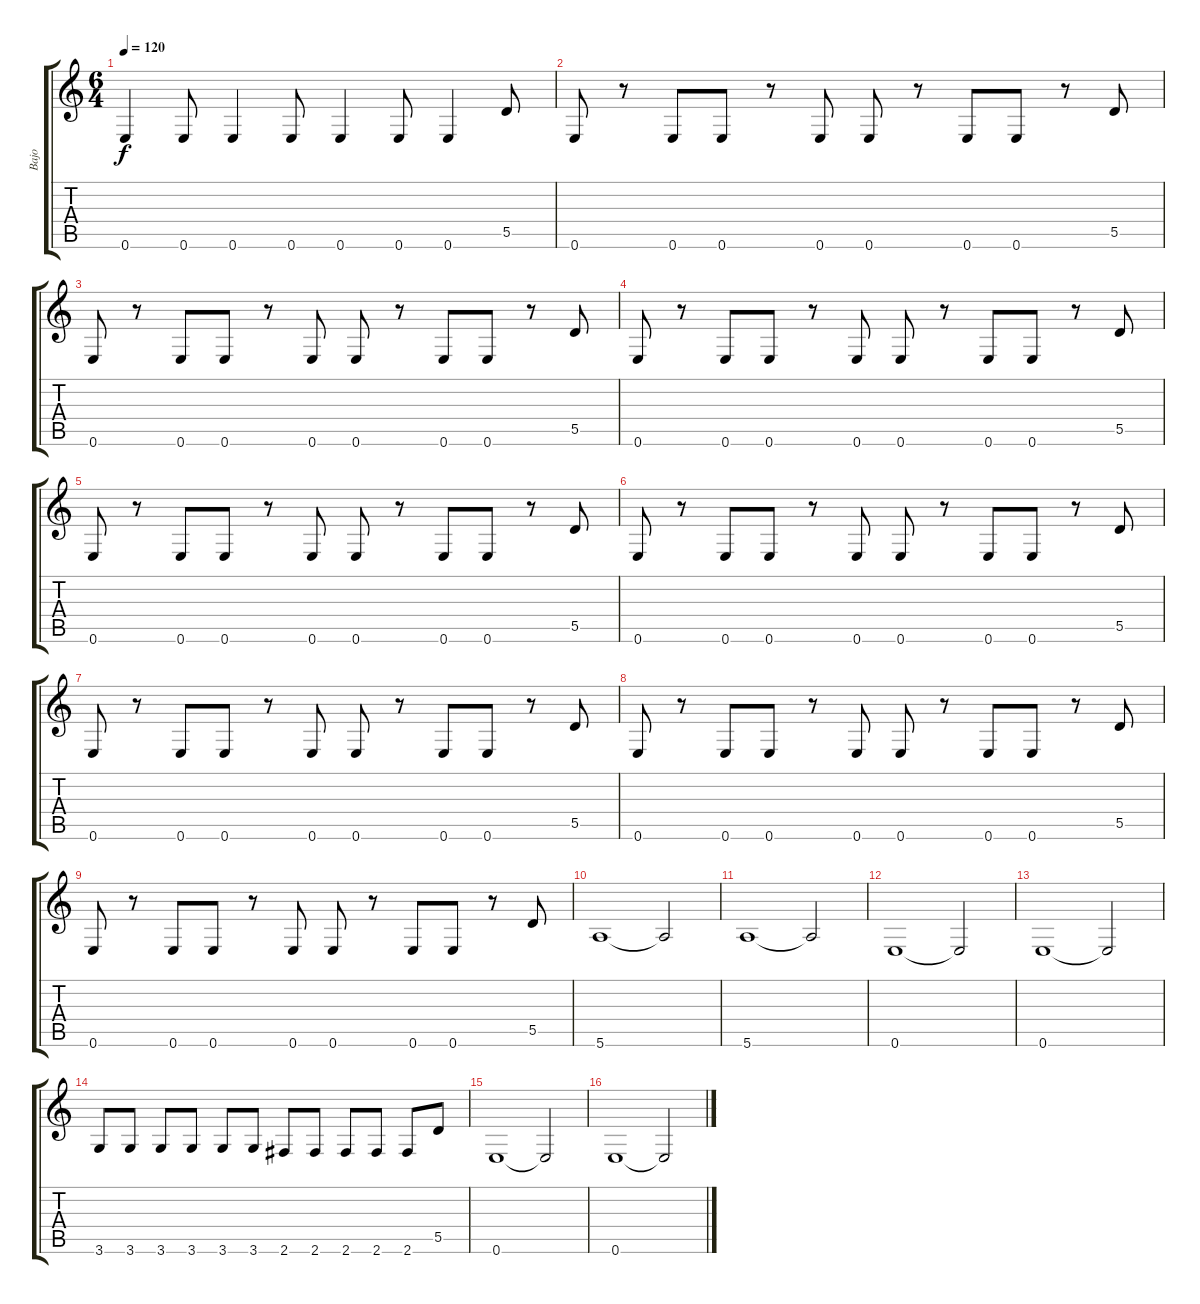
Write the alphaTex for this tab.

\track ("Bajo" "Bajo") {instrument electricbasspick}
\staff {score tabs}
\tuning (E4 B3 G3 D3 A2 E2) {hide}
\ts (6 4)
\tempo 120
\clef g2
\ks c
0.6.4{dy f} 0.6.8 0.6.4 0.6.8 0.6.4 0.6.8 0.6.4 5.5.8 |
0.6.8 r.8 0.6.8 0.6.8 r.8 0.6.8 0.6.8 r.8 0.6.8 0.6.8 r.8 5.5.8 |
0.6.8 r.8 0.6.8 0.6.8 r.8 0.6.8 0.6.8 r.8 0.6.8 0.6.8 r.8 5.5.8 |
0.6.8 r.8 0.6.8 0.6.8 r.8 0.6.8 0.6.8 r.8 0.6.8 0.6.8 r.8 5.5.8 |
0.6.8 r.8 0.6.8 0.6.8 r.8 0.6.8 0.6.8 r.8 0.6.8 0.6.8 r.8 5.5.8 |
0.6.8 r.8 0.6.8 0.6.8 r.8 0.6.8 0.6.8 r.8 0.6.8 0.6.8 r.8 5.5.8 |
0.6.8 r.8 0.6.8 0.6.8 r.8 0.6.8 0.6.8 r.8 0.6.8 0.6.8 r.8 5.5.8 |
0.6.8 r.8 0.6.8 0.6.8 r.8 0.6.8 0.6.8 r.8 0.6.8 0.6.8 r.8 5.5.8 |
0.6.8 r.8 0.6.8 0.6.8 r.8 0.6.8 0.6.8 r.8 0.6.8 0.6.8 r.8 5.5.8 |
5.6.1 5.6{t}.2 |
5.6.1 5.6{t}.2 |
0.6.1 0.6{t}.2 |
0.6.1 0.6{t}.2 |
3.6.8 3.6.8 3.6.8 3.6.8 3.6.8 3.6.8 2.6.8 2.6.8 2.6.8 2.6.8 2.6.8 5.5.8 |
0.6.1 0.6{t}.2 |
0.6.1 0.6{t}.2
